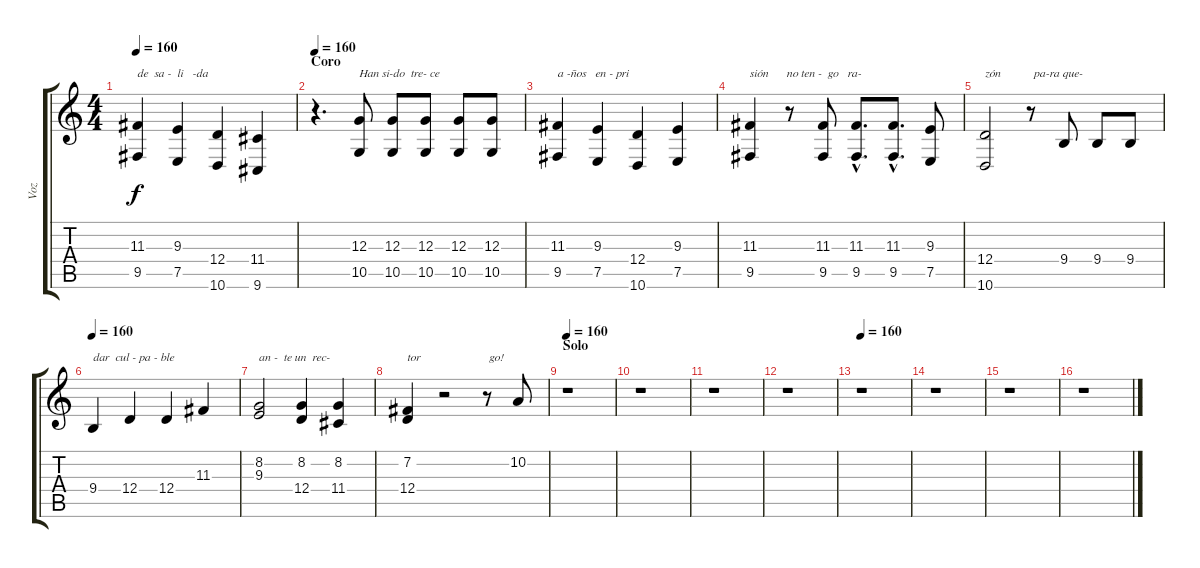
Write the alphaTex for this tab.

\track ("Voz" "Voz") {instrument lead3calliope}
\staff {score tabs}
\tuning (E4 B3 G3 D3 A2 E2) {hide}
\ts (4 4)
\tempo 160
\clef g2
\ks c
(11.3 9.5).4{txt "de  sa -  li   -da" dy f} (9.3 7.5).4 (12.4 10.6).4 (11.4 9.6).4 |
\section ("" "Coro")
\tempo 160
r.4{d} (12.3 10.5).8{txt "Han si-do  tre- ce"} (12.3 10.5).8 (12.3 10.5).8 (12.3 10.5).8 (12.3 10.5).8 |
(11.3 9.5).4{txt "a -ños   en - pri"} (9.3 7.5).4 (12.4 10.6).4 (9.3 7.5).4 |
(11.3 9.5).4{txt "sión      no ten -  go   ra-"} r.8 (11.3 9.5).8 (11.3{hac} 9.5{hac}).8{d} (11.3{hac} 9.5{hac}).8{d} (9.3 7.5).8 |
(12.4 10.6).2{txt "zón           pa-ra que-"} r.8 9.4.8 9.4.8 9.4.8 |
\tempo 160
9.4.4{txt "dar  cul - pa - ble"} 12.4.4 12.4.4 11.3.4 |
(8.2 9.3).2{txt "an -  te un  rec-"} (8.2 12.4).4 (8.2 11.4).4 |
(7.2 12.4).4{txt "tor                       go!"} r.2 r.8 10.2.8 |
\section ("" "Solo")
\tempo 160
r.1 |
r.1 |
r.1 |
r.1 |
\tempo 160
r.1 |
r.1 |
r.1 |
r.1
